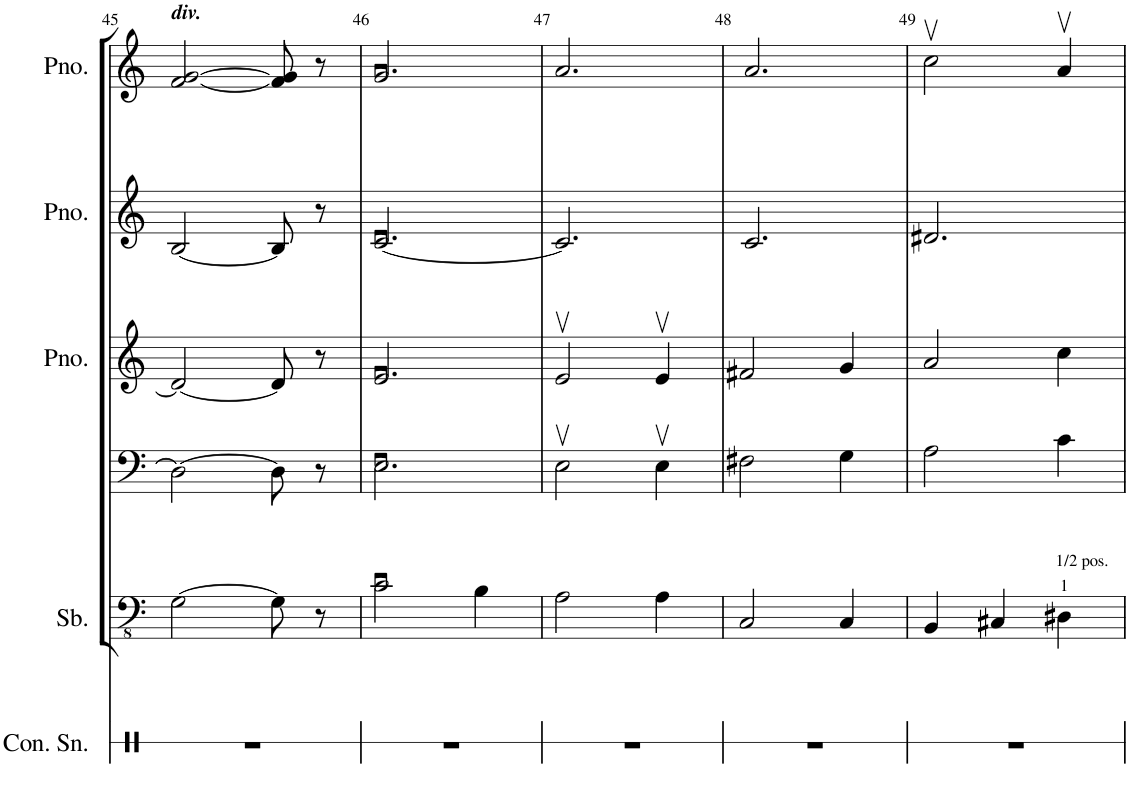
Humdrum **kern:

**kern	**kern	**kern	**kern	**kern	**kern
*part6	*part5	*part4	*part3	*part2	*part1
*staff6	*staff5	*staff4	*staff3	*staff2	*staff1
*I"Concert Snare Drum	*I"String Bass	*I"Violoncello	*I"Piano	*I"Piano	*I"Piano
*I'Con. Sn.	*I'Sb.	*I'Vc	*I'Pno.	*I'Pno.	*I'Pno.
!!LO:PB:g=z
*clefX	*clefFv4	*clefF4	*clefG2	*clefG2	*clefG2
*	*ITrd7c12	*	*	*	*
*k[]	*k[]	*k[]	*k[]	*k[]	*k[]
*M3/4	*M3/4	*M3/4	*M3/4	*M3/4	*M3/4
=45	=45	=45	=45	=45	=45
!	!	!	!	!	!LO:TX:a:Bi:t=div.
2.r	[2GG\	2D\_	2d/_	[2B/	[2f/ [2g/
.	8GG\]	8D\]	8d/]	8B/]	8f/] 8g/]
.	8r	8r	8r	8r	8r
=46	=46	=46	=46	=46	=46
2.r	2C\	2.E\	2.e/	[2.c/	2.g/
.	4BB\	.	.	.	.
=47	=47	=47	=47	=47	=47
2.r	2AA\	2Ev\	2ev/	2.c/]	2.a/
.	4AA\	4Ev\	4ev/	.	.
=48	=48	=48	=48	=48	=48
2.r	2CC/	2F#X\	2f#X/	2.c/	2.a/
.	4CC/	4G\	4g/	.	.
=49	=49	=49	=49	=49	=49
2.r	4BBB/	2A\	2a/	2.d#X/	2ccv\
.	4CC#X/	.	.	.	.
!	!LO:TX:a:t=1/2 pos.	!	!	!	!
.	4DD#X\	4c\	4cc\	.	4av/
=	=	=	=	=	=
*-	*-	*-	*-	*-	*-
